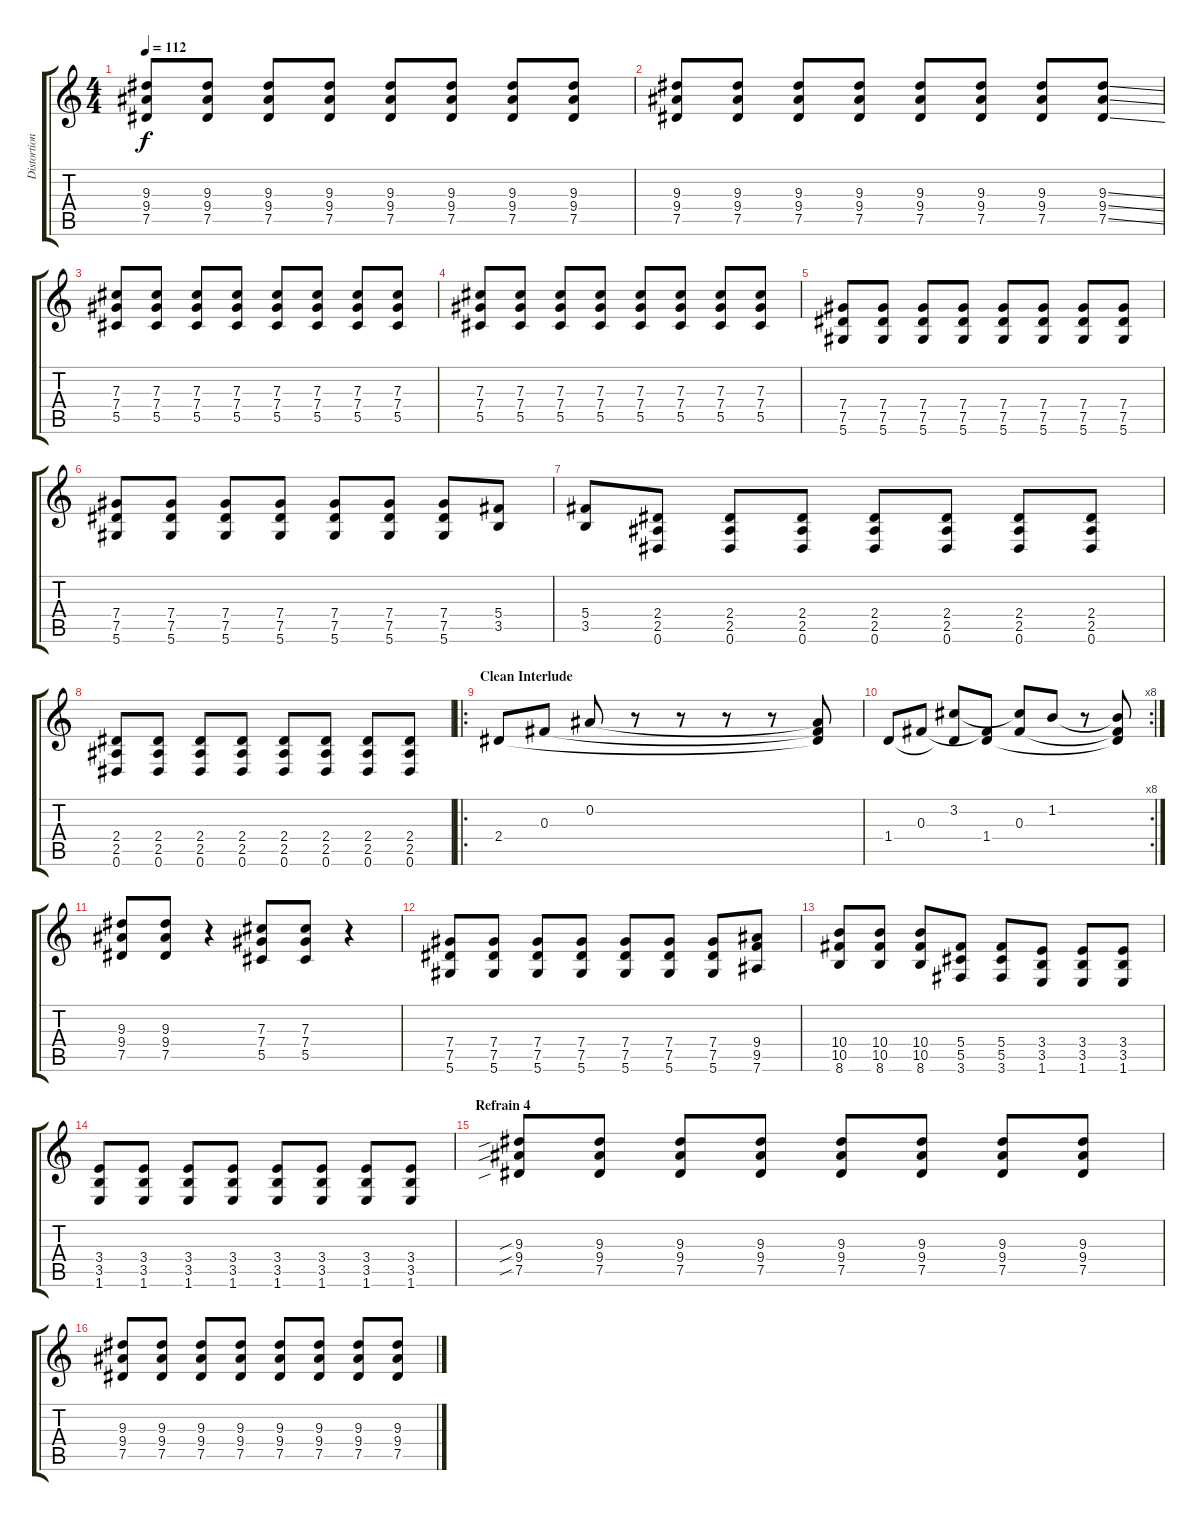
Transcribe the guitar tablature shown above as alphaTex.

\track ("Distortion Guitar" "Distortion") {instrument distortionguitar}
\staff {score tabs}
\tuning (Eb4 Bb3 Gb3 Db3 Ab2 Eb2) {hide}
\ts (4 4)
\tempo 112
\clef g2
\ks c
(9.3 9.4 7.5).8{dy f} (9.3 9.4 7.5).8 (9.3 9.4 7.5).8 (9.3 9.4 7.5).8 (9.3 9.4 7.5).8 (9.3 9.4 7.5).8 (9.3 9.4 7.5).8 (9.3 9.4 7.5).8 |
(9.3 9.4 7.5).8 (9.3 9.4 7.5).8 (9.3 9.4 7.5).8 (9.3 9.4 7.5).8 (9.3 9.4 7.5).8 (9.3 9.4 7.5).8 (9.3 9.4 7.5).8 (9.3{ss} 9.4{ss} 7.5{ss}).8 |
(7.3 7.4 5.5).8 (7.3 7.4 5.5).8 (7.3 7.4 5.5).8 (7.3 7.4 5.5).8 (7.3 7.4 5.5).8 (7.3 7.4 5.5).8 (7.3 7.4 5.5).8 (7.3 7.4 5.5).8 |
(7.3 7.4 5.5).8 (7.3 7.4 5.5).8 (7.3 7.4 5.5).8 (7.3 7.4 5.5).8 (7.3 7.4 5.5).8 (7.3 7.4 5.5).8 (7.3 7.4 5.5).8 (7.3 7.4 5.5).8 |
(7.4 7.5 5.6).8 (7.4 7.5 5.6).8 (7.4 7.5 5.6).8 (7.4 7.5 5.6).8 (7.4 7.5 5.6).8 (7.4 7.5 5.6).8 (7.4 7.5 5.6).8 (7.4 7.5 5.6).8 |
(7.4 7.5 5.6).8 (7.4 7.5 5.6).8 (7.4 7.5 5.6).8 (7.4 7.5 5.6).8 (7.4 7.5 5.6).8 (7.4 7.5 5.6).8 (7.4 7.5 5.6).8 (5.4 3.5).8 |
(5.4 3.5).8 (2.4 2.5 0.6).8 (2.4 2.5 0.6).8 (2.4 2.5 0.6).8 (2.4 2.5 0.6).8 (2.4 2.5 0.6).8 (2.4 2.5 0.6).8 (2.4 2.5 0.6).8 |
(2.4 2.5 0.6).8 (2.4 2.5 0.6).8 (2.4 2.5 0.6).8 (2.4 2.5 0.6).8 (2.4 2.5 0.6).8 (2.4 2.5 0.6).8 (2.4 2.5 0.6).8 (2.4 2.5 0.6).8 |
\ro
\section ("" "Clean Interlude")
2.4.8{instrument electricguitarjazz} 0.3.8 0.2.8 r.8 r.8 r.8 r.8 (0.2{t} 0.3{t} 2.4{t}).8 |
\rc 8
1.4.8 0.3.8 (3.2 1.4{t}).8 (0.3{t} 1.4).8 (3.2{t} 0.3).8 1.2.8 r.8 (1.2{t} 0.3{t} 1.4{t}).8 |
(9.3 9.4 7.5).8{instrument distortionguitar} (9.3 9.4 7.5).8 r.4 (7.3 7.4 5.5).8 (7.3 7.4 5.5).8 r.4 |
(7.4 7.5 5.6).8 (7.4 7.5 5.6).8 (7.4 7.5 5.6).8 (7.4 7.5 5.6).8 (7.4 7.5 5.6).8 (7.4 7.5 5.6).8 (7.4 7.5 5.6).8 (9.4 9.5 7.6).8 |
(10.4 10.5 8.6).8 (10.4 10.5 8.6).8 (10.4 10.5 8.6).8 (5.4 5.5 3.6).8 (5.4 5.5 3.6).8 (3.4 3.5 1.6).8 (3.4 3.5 1.6).8 (3.4 3.5 1.6).8 |
(3.4 3.5 1.6).8 (3.4 3.5 1.6).8 (3.4 3.5 1.6).8 (3.4 3.5 1.6).8 (3.4 3.5 1.6).8 (3.4 3.5 1.6).8 (3.4 3.5 1.6).8 (3.4 3.5 1.6).8 |
\section ("" "Refrain 4")
(9.3{sib} 9.4{sib} 7.5{sib}).8 (9.3 9.4 7.5).8 (9.3 9.4 7.5).8 (9.3 9.4 7.5).8 (9.3 9.4 7.5).8 (9.3 9.4 7.5).8 (9.3 9.4 7.5).8 (9.3 9.4 7.5).8 |
(9.3 9.4 7.5).8 (9.3 9.4 7.5).8 (9.3 9.4 7.5).8 (9.3 9.4 7.5).8 (9.3 9.4 7.5).8 (9.3 9.4 7.5).8 (9.3 9.4 7.5).8 (9.3{ss} 9.4{ss} 7.5{ss}).8
